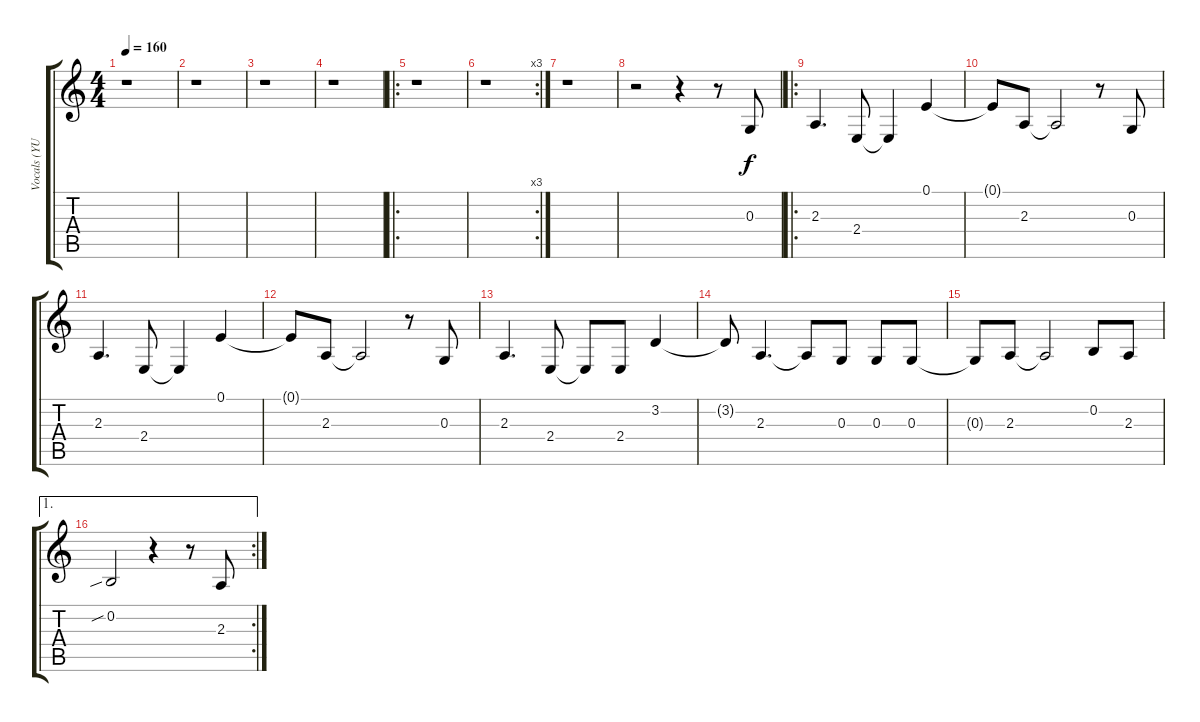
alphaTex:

\track ("Vocals (YUKI)" "Vocals (YU") {instrument tenorsax}
\staff {score tabs}
\tuning (E4 B3 G3 D3 A2 E2) {hide}
\ts (4 4)
\tempo 160
\clef g2
\ks c
r.1{dy f} |
r.1 |
r.1 |
r.1 |
\ro
r.1 |
\rc 3
r.1 |
r.1 |
r.2 r.4 r.8 0.3.8 |
\ro
2.3.4{d} 2.4.8 2.4{t}.4 0.1.4 |
0.1{t}.8 2.3.8 2.3{t}.2 r.8 0.3.8 |
2.3.4{d} 2.4.8 2.4{t}.4 0.1.4 |
0.1{t}.8 2.3.8 2.3{t}.2 r.8 0.3.8 |
2.3.4{d} 2.4.8 2.4{t}.8 2.4.8 3.2.4 |
3.2{t}.8 2.3.4{d} 2.3{t}.8 0.3.8 0.3.8 0.3.8 |
0.3{t}.8 2.3.8 2.3{t}.2 0.2.8 2.3.8 |
\ae 1
\rc 2
0.2{sib}.2 r.4 r.8 2.3.8
